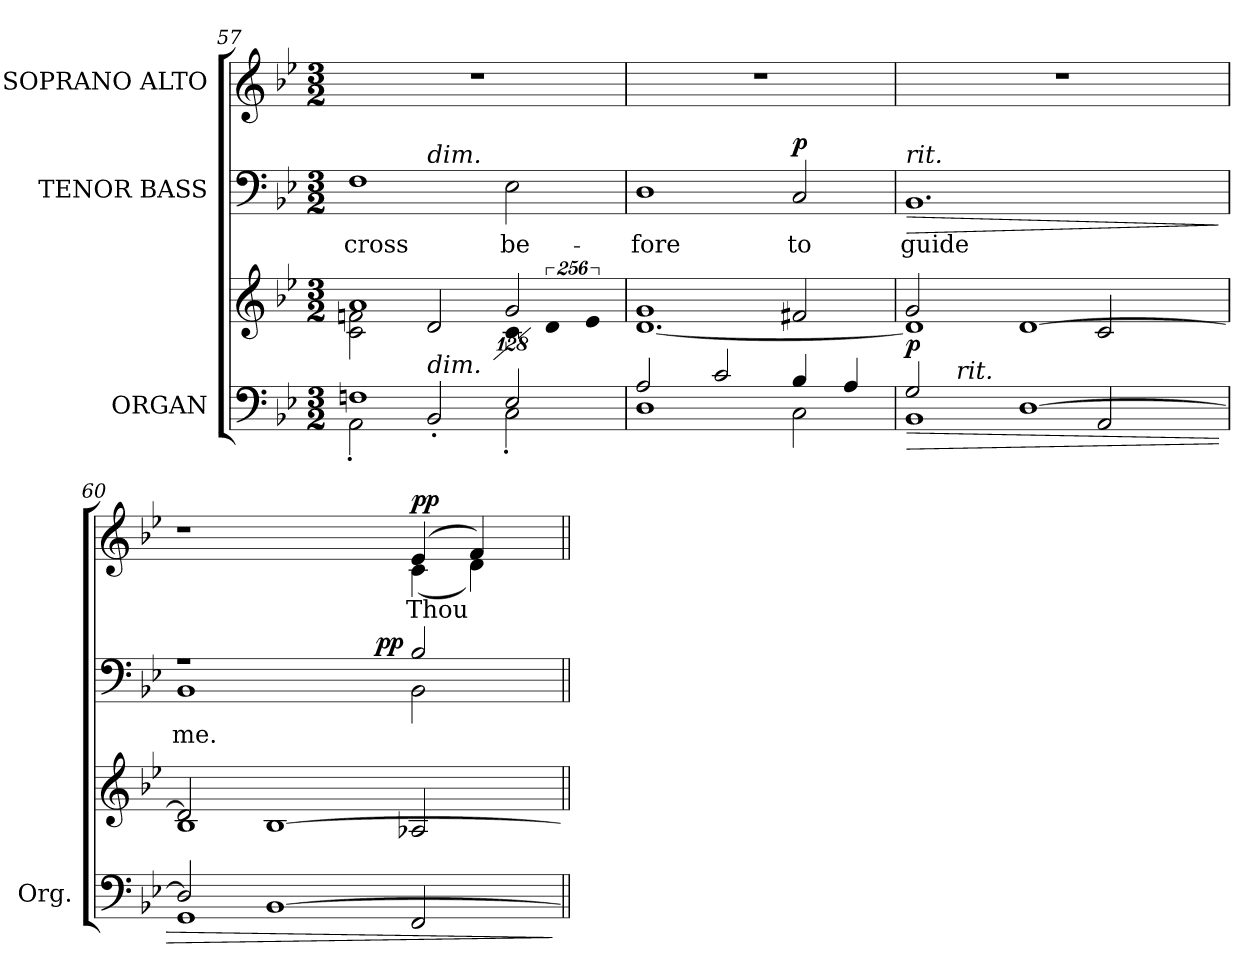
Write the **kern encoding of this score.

**kern	**kern	**dynam	**kern	**text	**dynam	**kern	**text	**dynam
*part3	*part3	*part3	*part2	*part2	*part2	*part1	*part1	*part1
*staff4	*staff3	*staff3/4	*staff2	*staff2	*staff2	*staff1	*staff1	*staff1
*I"ORGAN	*	*	*I"TENOR BASS	*	*	*I"SOPRANO ALTO	*	*
*I'Org.	*	*	*	*	*	*	*	*
!!LO:LB:g=z
*clefF4	*clefG2	*	*clefF4	*	*	*clefG2	*	*
*k[b-e-]	*k[b-e-]	*	*k[b-e-]	*	*	*k[b-e-]	*	*
*B-:	*B-:	*	*B-:	*	*	*B-:	*	*
*M3/2	*M3/2	*	*M3/2	*	*	*M3/2	*	*
=57	=57	=57	=57	=57	=57	=57	=57	=57
*^	*^	*	*	*	*	*	*	*
!	!	!	!	!	!	!LO:LY:b:color=#000000	!	!LO:N:vis=1	!	!
*	*	*	*	*	*^	*	*	*	*	*
1Fni	2AA'i\	1ai	2ci\ 2fni	.	1Fi	2ryy	cross	.	1.r	.	.
!	!	!	!	!	!	!LO:TX:a:i:t=dim.	!	!	!	!	!
!	!LO:TX:a:i:t=dim.	!	!	!	!	!	!	!	!	!	!
.	2BB-'i/	.	2di/	.	.	1ryy	.	.	.	.	.
!	!	!	!LO:N:vis=4	!	!	!	!	!	!	!	!
!	!	!	!	!	!	!	!LO:LY:b:color=#000000	!	!	!	!
2E-i/	2C'i\	2gi/	512%85ci\	.	2E-i\	.	be-	.	.	.	.
!	!	!	!LO:N:vis=4	!	!	!	!	!	!	!	!
.	.	.	1024%171di/	.	.	.	.	.	.	.	.
!	!	!	!LO:N:vis=4	!	!	!	!	!	!	!	!
.	.	.	1024%171e-i/	.	.	.	.	.	.	.	.
*	*	*	*	*	*v	*v	*	*	*	*	*
=58	=58	=58	=58	=58	=58	=58	=58	=58	=58	=58
*	*	*	*	*	*^	*	*	*	*	*
!	!	!	!	!	!	!	!LO:LY:b:color=#000000	!	!LO:N:vis=1	!	!
*	*	*	*	*	*v	*v	*	*	*	*	*
2Ai/	1Di	1gi	[1.di	.	1Di	-fore	.	1.r	.	.
2ci/	.	.	.	.	.	.	.	.	.	.
!	!	!	!	!	!	!LO:LY:b:color=#000000	!	!	!	!
4B-i/	2Ci\	2f#Xi/	.	.	2Ci/	to	p	.	.	.
4Ai/	.	.	.	.	.	.	.	.	.	.
*v	*v	*	*	*	*	*	*	*	*	*
=59	=59	=59	=59	=59	=59	=59	=59	=59	=59
!	!	!	!LO:HP:b=2	!	!	!	!	!	!
*^	*	*	*	*	*	*	*	*	*
!	!	!	!	!	!LO:TX:a:i:t=rit.	!	!	!	!	!
!	!	!	!	!	!	!LO:LY:b:color=#000000	!LO:HP:b	!LO:N:vis=1	!	!
*	*^	*	*	*	*	*	*	*	*	*
2Gi/	1BB-i	8ryy	2gi/	1di]	> p	1.BB-i	guide	>	1.r	.	.
.	.	64ryy	.	.	.	.	.	.	.	.	.
.	.	128ryy	.	.	.	.	.	.	.	.	.
.	.	1024ryy	.	.	.	.	.	.	.	.	.
!	!	!LO:TX:a:i:t=rit.	!	!	!	!	!	!	!	!	!
.	.	1ryy	.	.	.	.	.	.	.	.	.
[1Di	.	.	[1di	.	.	.	.	.	.	.	.
.	2AAi/	.	.	2ci/	.	.	.	.	.	.	.
.	.	4ryy	.	.	.	.	.	.	.	.	.
.	.	16ryy	.	.	.	.	.	.	.	.	.
.	.	32ryy	.	.	.	.	.	.	.	.	.
.	.	256..ryy	.	.	.	.	.	.	.	.	.
*	*	*	*v	*v	*	*	*	*	*	*	*
.	.	.	.	.	.	.	]	.	.	.
*	*v	*v	*	*	*	*	*	*	*	*
=60	=60	=60	=60	=60	=60	=60	=60	=60	=60
*	*	*^	*	*^	*	*	*	*	*
*	*^	*	*	*	*	*	*	*	*	*	*
!	!	!	!	!	!	!	!	!LO:LY:b:color=#000000	!	!	!	!
*	*v	*v	*	*	*	*	*^	*	*	*^	*	*
2Di/]	1GGi	2di/]	1B-i	.	1r	1BB-i	2ryy	me.	.	1r	1ryy	.	.
[1BB-i	.	[1B-i	.	.	.	.	4ryy	.	.	.	.	.	.
.	.	.	.	.	.	.	8ryy	.	.	.	.	.	.
.	.	.	.	.	.	.	64ryy	.	.	.	.	.	.
.	.	.	.	.	.	.	1024ryy	.	.	.	.	.	.
.	.	.	.	.	.	.	2ryy	.	pp	.	.	.	.
!	!	!	!	!	!	!	!	!	!	!	!	!LO:LY:b:color=#000000	!
.	2FFi/	.	2A-Xi/	.	2B-i/	2BB-i\	.	.	.	(4e-i/	(4ci\	Thou	pp
.	.	.	.	.	.	.	.	.	.	4fi/)	4di\)	.	.
.	.	.	.	.	.	.	16ryy	.	.	.	.	.	.
.	.	.	.	.	.	.	32ryy	.	.	.	.	.	.
.	.	.	.	.	.	.	128...ryy	.	.	.	.	.	.
*v	*v	*	*	*	*	*	*	*	*	*v	*v	*	*
*	*v	*v	*	*	*	*	*	*	*	*	*
.	.	]	.	.	.	.	.	.	.	.
*	*	*	*v	*v	*v	*	*	*	*	*
=||	=||	=||	=||	=||	=||	=||	=||	=||
*-	*-	*-	*-	*-	*-	*-	*-	*-
